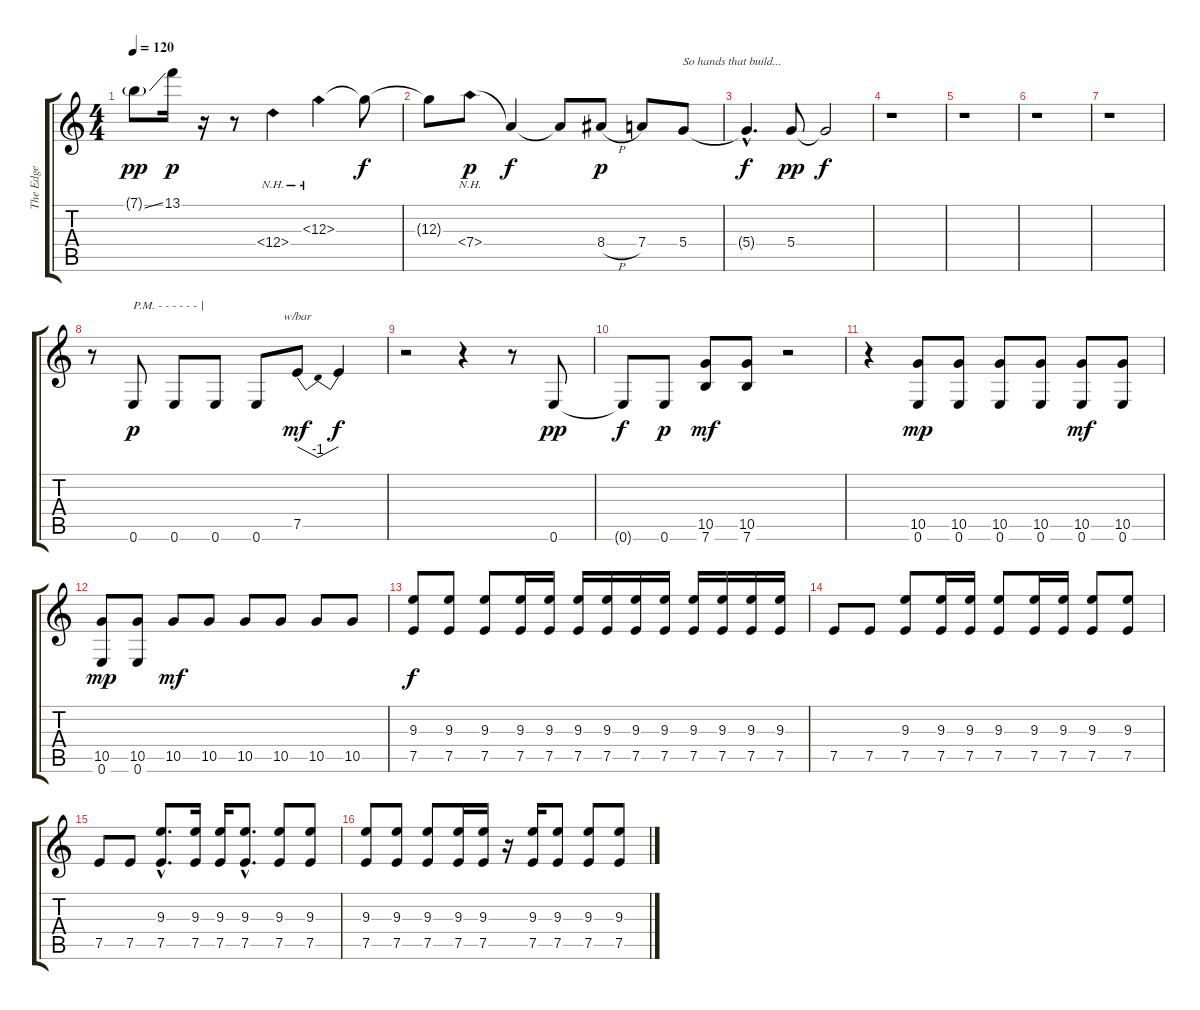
\track ("The Edge" "The Edge") {instrument electricguitarclean}
\staff {score tabs}
\tuning (E4 B3 G3 D3 A2 E2) {hide}
\ts (4 4)
\tempo 120
\clef g2
\ks c
7.1{ss g}.8{dy pp} 13.1.16{dy p} r.16 r.8 12.4{nh}.4 12.3{nh}.4 12.3{t}.8{dy f} |
12.3{t}.8 7.4{nh}.8{dy p} 7.4{t}.4{dy f} 7.4{t}.8 8.4{h}.8{dy p} 7.4.8 5.4.8{txt "So hands that build..."} |
5.4{hac t}.4{d dy f} 5.4.8{dy pp} 5.4{t}.2{dy f} |
r.1 |
r.1 |
r.1 |
r.1 |
r.8 0.6.8{txt "P.M. - - - - - - |" dy p} 0.6.8 0.6.8 0.6.8 7.5.8{tbe (dip default 0 0 30 -4 60 0) dy mf} 7.5{t}.4{dy f} |
r.2 r.4 r.8 0.6.8{dy pp} |
0.6{t}.8{dy f} 0.6.8{dy p} (10.5 7.6).8{dy mf} (10.5 7.6).8 r.2 |
r.4 (10.5 0.6).8{dy mp} (10.5 0.6).8 (10.5 0.6).8 (10.5 0.6).8 (10.5 0.6).8{dy mf} (10.5 0.6).8 |
(10.5 0.6).8{dy mp} (10.5 0.6).8 10.5.8{dy mf} 10.5.8 10.5.8 10.5.8 10.5.8 10.5.8 |
(9.3 7.5).8{dy f} (9.3 7.5).8 (9.3 7.5).8 (9.3 7.5).16 (9.3 7.5).16 (9.3 7.5).16 (9.3 7.5).16 (9.3 7.5).16 (9.3 7.5).16 (9.3 7.5).16 (9.3 7.5).16 (9.3 7.5).16 (9.3 7.5).16 |
7.5.8 7.5.8 (9.3 7.5).8 (9.3 7.5).16 (9.3 7.5).16 (9.3 7.5).8 (9.3 7.5).16 (9.3 7.5).16 (9.3 7.5).8 (9.3 7.5).8 |
7.5.8 7.5.8 (9.3{hac} 7.5{hac}).8{d} (9.3 7.5).16 (9.3 7.5).16 (9.3{hac} 7.5{hac}).8{d} (9.3 7.5).8 (9.3 7.5).8 |
(9.3 7.5).8 (9.3 7.5).8 (9.3 7.5).8 (9.3 7.5).16 (9.3 7.5).16 r.16 (9.3 7.5).16 (9.3 7.5).8 (9.3 7.5).8 (9.3 7.5).8
